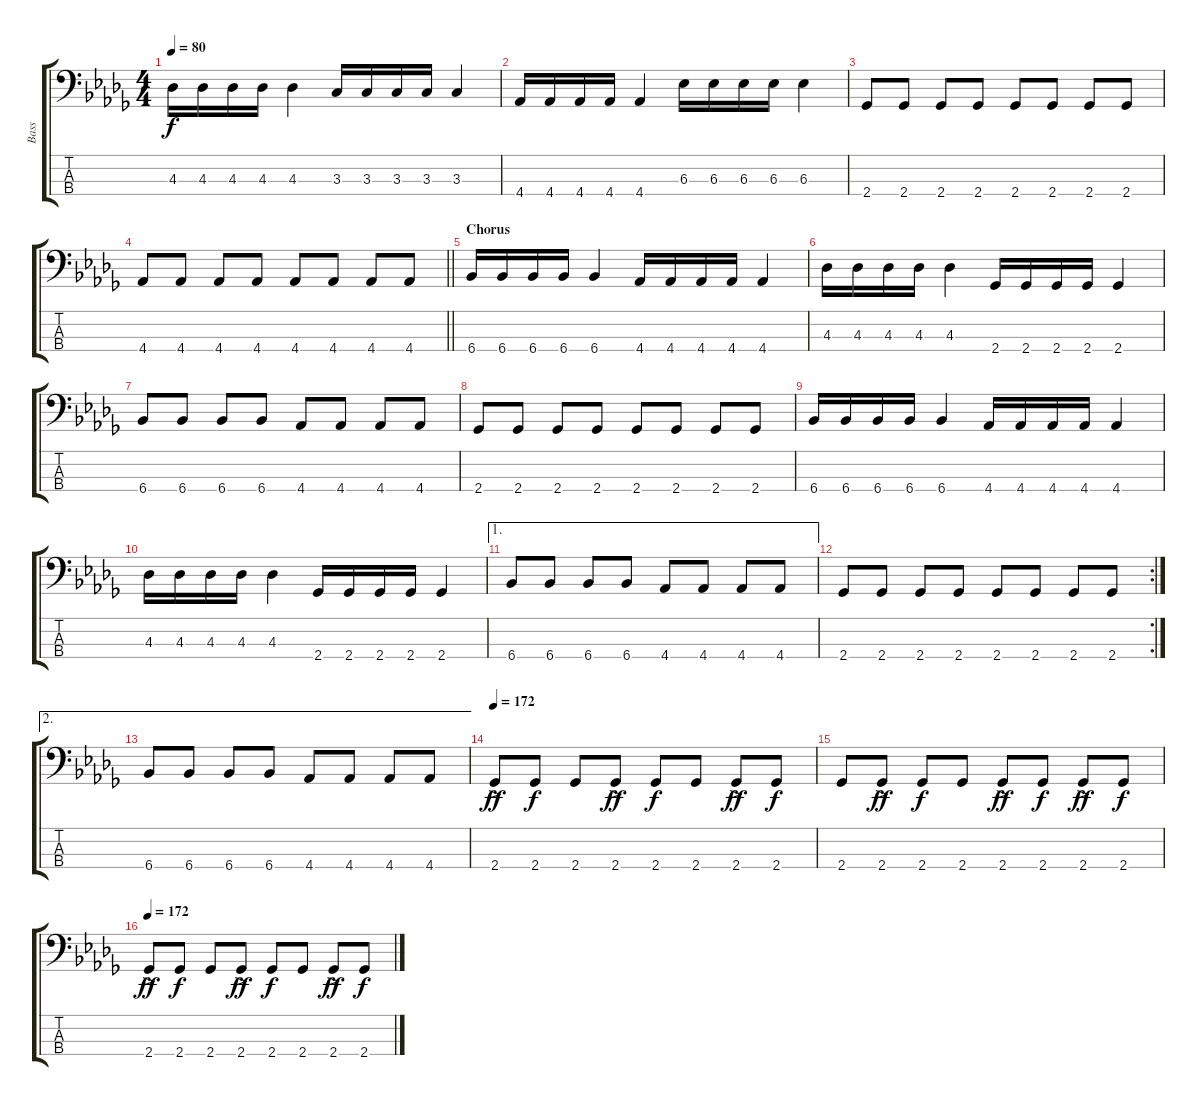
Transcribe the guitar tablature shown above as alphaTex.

\track ("Bass" "Bass") {instrument electricbasspick}
\staff {score tabs}
\tuning (G2 D2 A1 E1) {hide}
\ts (4 4)
\tempo 80
\clef f4
\ks db
4.3.16{dy f} 4.3.16 4.3.16 4.3.16 4.3.4 3.3.16 3.3.16 3.3.16 3.3.16 3.3.4 |
4.4.16 4.4.16 4.4.16 4.4.16 4.4.4 6.3.16 6.3.16 6.3.16 6.3.16 6.3.4 |
2.4.8 2.4.8 2.4.8 2.4.8 2.4.8 2.4.8 2.4.8 2.4.8 |
\barLineRight lightlight
4.4.8 4.4.8 4.4.8 4.4.8 4.4.8 4.4.8 4.4.8 4.4.8 |
\section ("" "Chorus")
6.4.16 6.4.16 6.4.16 6.4.16 6.4.4 4.4.16 4.4.16 4.4.16 4.4.16 4.4.4 |
4.3.16 4.3.16 4.3.16 4.3.16 4.3.4 2.4.16 2.4.16 2.4.16 2.4.16 2.4.4 |
6.4.8 6.4.8 6.4.8 6.4.8 4.4.8 4.4.8 4.4.8 4.4.8 |
2.4.8 2.4.8 2.4.8 2.4.8 2.4.8 2.4.8 2.4.8 2.4.8 |
6.4.16 6.4.16 6.4.16 6.4.16 6.4.4 4.4.16 4.4.16 4.4.16 4.4.16 4.4.4 |
4.3.16 4.3.16 4.3.16 4.3.16 4.3.4 2.4.16 2.4.16 2.4.16 2.4.16 2.4.4 |
\ae 1
6.4.8 6.4.8 6.4.8 6.4.8 4.4.8 4.4.8 4.4.8 4.4.8 |
\rc 2
2.4.8 2.4.8 2.4.8 2.4.8 2.4.8 2.4.8 2.4.8 2.4.8 |
\ae 2
6.4.8 6.4.8 6.4.8 6.4.8 4.4.8 4.4.8 4.4.8 4.4.8 |
\tempo 172
2.4{ac}.8{dy ff} 2.4.8{dy f} 2.4.8 2.4{ac}.8{dy ff} 2.4.8{dy f} 2.4.8 2.4{ac}.8{dy ff} 2.4.8{dy f} |
2.4.8 2.4{ac}.8{dy ff} 2.4.8{dy f} 2.4.8 2.4{ac}.8{dy ff} 2.4.8{dy f} 2.4{ac}.8{dy ff} 2.4.8{dy f} |
\tempo 172
2.4{ac}.8{dy ff} 2.4.8{dy f} 2.4.8 2.4{ac}.8{dy ff} 2.4.8{dy f} 2.4.8 2.4{ac}.8{dy ff} 2.4.8{dy f}
